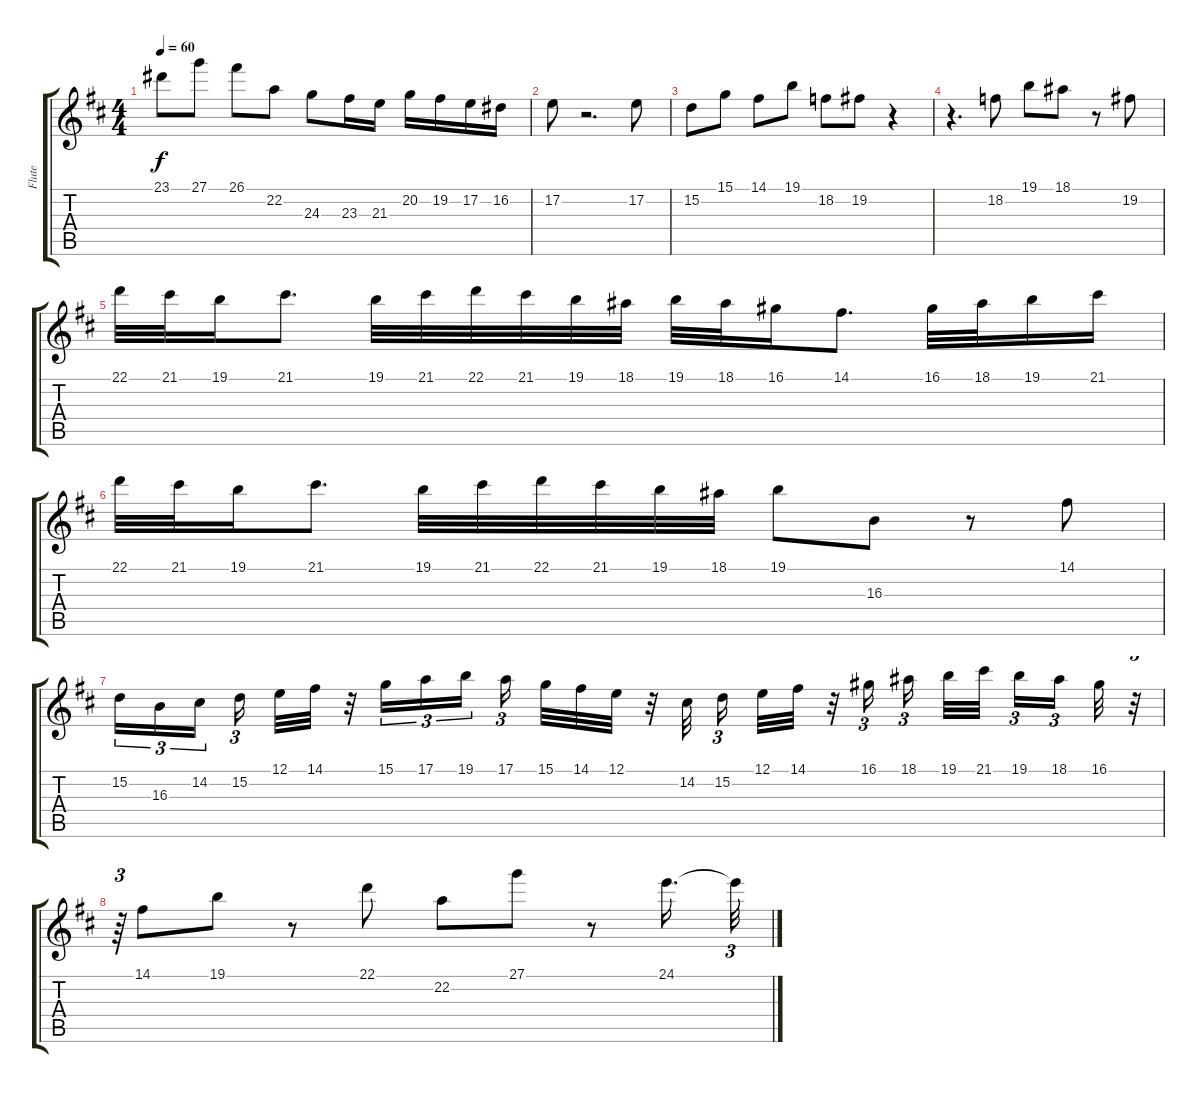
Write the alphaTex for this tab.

\track ("Flute" "Flute") {instrument flute}
\staff {score tabs}
\tuning (E4 B3 G3 D3 A2 E2) {hide}
\ts (4 4)
\tempo 60
\clef g2
\ks bminor
23.1.8{dy f} 27.1.8 26.1.8 22.2.8 24.3.8 23.3.16 21.3.16 20.2.16 19.2.16 17.2.16 16.2.16 |
17.2.8 r.2{d} 17.2.8 |
15.2.8 15.1.8 14.1.8 19.1.8 18.2.8 19.2.8 r.4 |
r.4{d} 18.2.8 19.1.8 18.1.8 r.8 19.2.8 |
22.1.32 21.1.32 19.1.16 21.1.8{d} 19.1.32 21.1.32 22.1.32 21.1.32 19.1.32 18.1.32 19.1.32 18.1.32 16.1.16 14.1.8{d} 16.1.32 18.1.32 19.1.16 21.1.16 |
22.1.32 21.1.32 19.1.16 21.1.8{d} 19.1.32 21.1.32 22.1.32 21.1.32 19.1.32 18.1.32 19.1.8 16.3.8 r.8 14.1.8 |
15.2.16{tu (3 2)} 16.3.16{tu (3 2)} 14.2.16{tu (3 2) beam splitsecondary} 15.2.16{tu (3 2) beam splitsecondary} 12.1.32 14.1.32 r.32 15.1.16{tu (3 2)} 17.1.16{tu (3 2)} 19.1.16{tu (3 2) beam splitsecondary} 17.1.16{tu (3 2) beam splitsecondary} 15.1.32 14.1.32 12.1.32 r.32 14.2.32{beam splitsecondary} 15.2.16{tu (3 2) beam splitsecondary} 12.1.32 14.1.32 r.32 16.1.16{tu (3 2)} 18.1.16{tu (3 2) beam splitsecondary} 19.1.32 21.1.32{beam splitsecondary} 19.1.16{tu (3 2)} 18.1.16{tu (3 2) beam splitsecondary} 16.1.32 r.32{tu (3 2)} |
r.64{tu (3 2)} 14.1.8 19.1.8 r.8 22.1.8 22.2.8 27.1.8 r.8 24.1.16{d} 24.1{t}.32{tu (3 2)}
